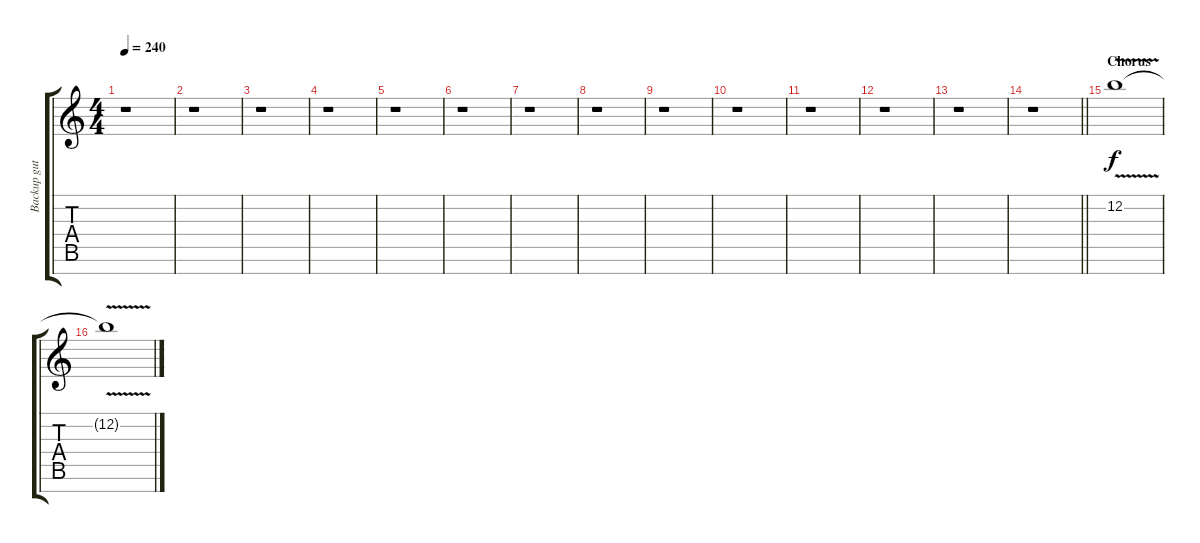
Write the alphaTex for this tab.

\track ("Backup gutiar" "Backup gut") {instrument distortionguitar}
\staff {score tabs}
\tuning (E4 B3 G3 D3 A2 E2 B1) {hide}
\ts (4 4)
\tempo 240
\clef g2
\ks c
r.1{dy f} |
r.1 |
r.1 |
r.1 |
r.1 |
r.1 |
r.1 |
r.1 |
r.1 |
r.1 |
r.1 |
r.1 |
r.1 |
\barLineRight lightlight
r.1 |
\section ("" "Chorus")
12.2{v}.1 |
12.2{t}.1{volume 0}
